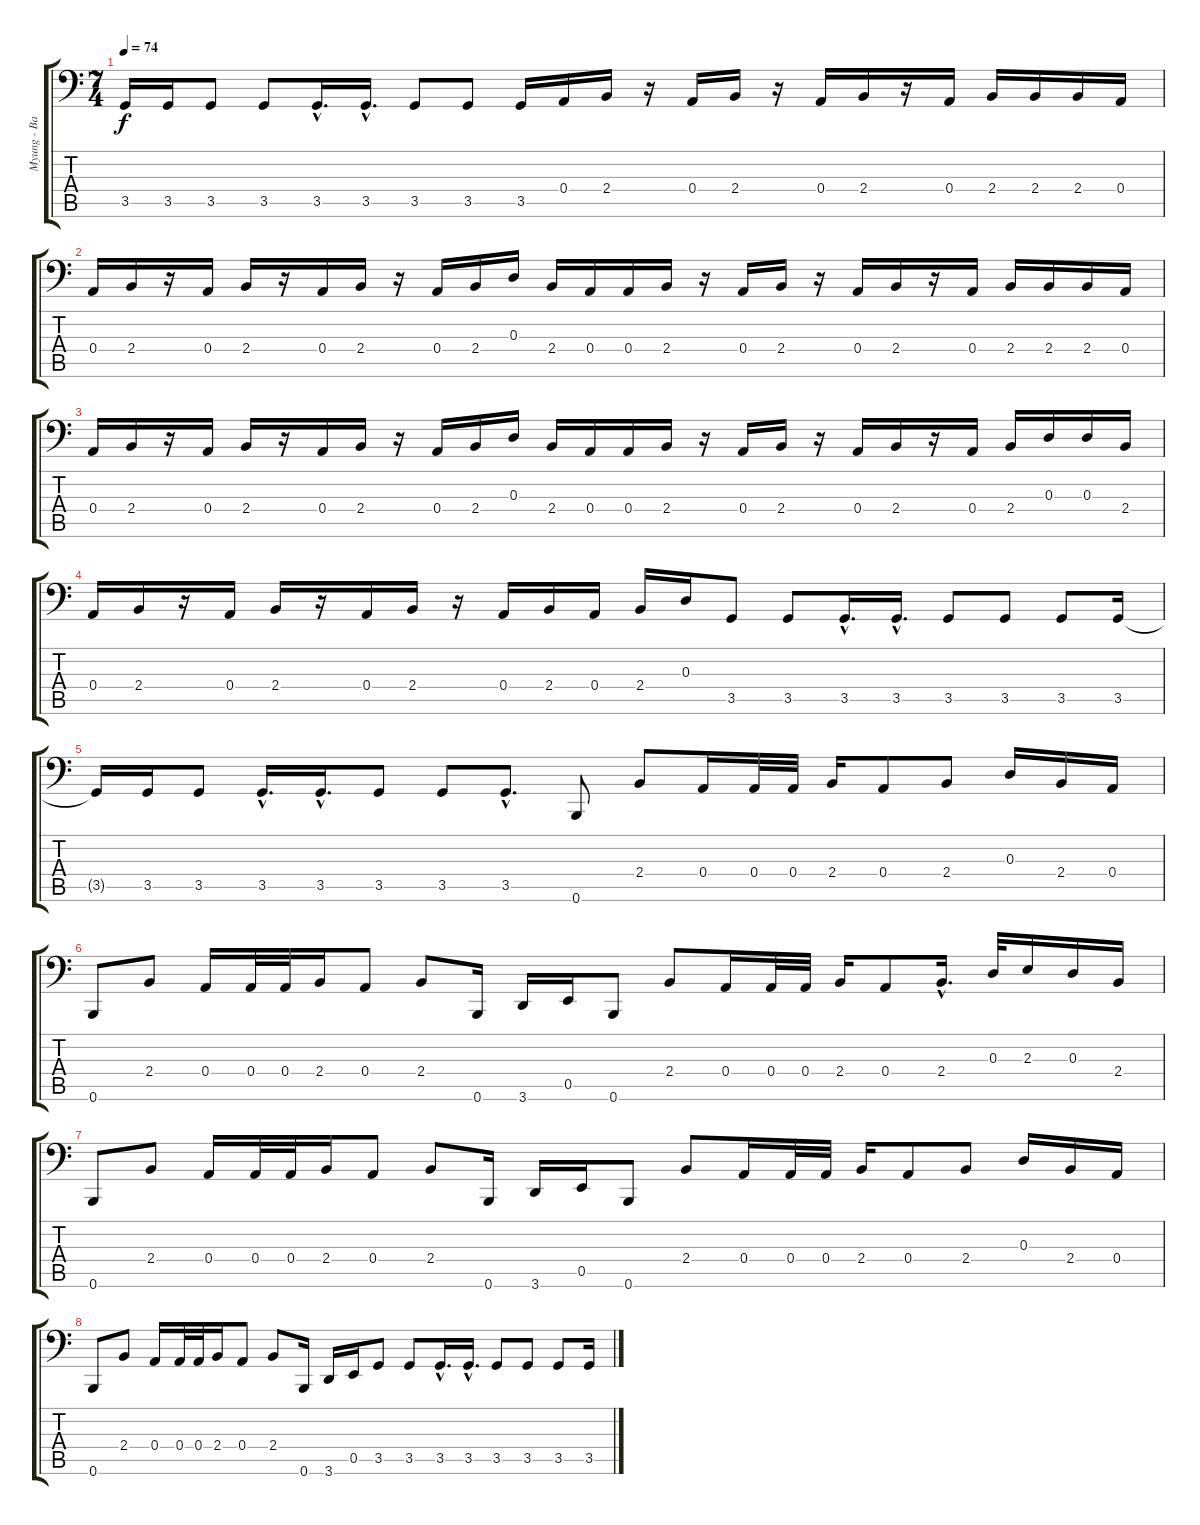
\track ("Myung - Bass" "Myung - Ba") {instrument electricbassfinger}
\staff {score tabs}
\tuning (C3 G2 D2 A1 E1 B0) {hide}
\ts (7 4)
\tempo 74
\clef f4
\ks c
3.5{t}.16{dy f} 3.5.16 3.5.8 3.5.8 3.5{hac}.16{d} 3.5{hac}.16{d} 3.5.8 3.5.8 3.5.16 0.4.16 2.4.16 r.16 0.4.16 2.4.16 r.16 0.4.16 2.4.16 r.16 0.4.16 2.4.16 2.4.16 2.4.16 0.4.16 |
0.4.16 2.4.16 r.16 0.4.16 2.4.16 r.16 0.4.16 2.4.16 r.16 0.4.16 2.4.16 0.3.16 2.4.16 0.4.16 0.4.16 2.4.16 r.16 0.4.16 2.4.16 r.16 0.4.16 2.4.16 r.16 0.4.16 2.4.16 2.4.16 2.4.16 0.4.16 |
0.4.16 2.4.16 r.16 0.4.16 2.4.16 r.16 0.4.16 2.4.16 r.16 0.4.16 2.4.16 0.3.16 2.4.16 0.4.16 0.4.16 2.4.16 r.16 0.4.16 2.4.16 r.16 0.4.16 2.4.16 r.16 0.4.16 2.4.16 0.3.16 0.3.16 2.4.16 |
0.4.16 2.4.16 r.16 0.4.16 2.4.16 r.16 0.4.16 2.4.16 r.16 0.4.16 2.4.16 0.4.16 2.4.16 0.3.16 3.5.8 3.5.8 3.5{hac}.16{d} 3.5{hac}.16{d} 3.5.8 3.5.8 3.5.8 3.5.16 |
3.5{t}.16 3.5.16 3.5.8 3.5{hac}.16{d} 3.5{hac}.16{d} 3.5.8 3.5.8 3.5{hac}.8{d} 0.6.8 2.4.8 0.4.16 0.4.32 0.4.32 2.4.16 0.4.8 2.4.8 0.3.16 2.4.16 0.4.16 |
0.6.8 2.4.8 0.4.16 0.4.32 0.4.32 2.4.16 0.4.8 2.4.8 0.6.16 3.6.16 0.5.16 0.6.8 2.4.8 0.4.16 0.4.32 0.4.32 2.4.16 0.4.8 2.4{hac}.16{d} 0.3.32 2.3.16 0.3.16 2.4.16 |
0.6.8 2.4.8 0.4.16 0.4.32 0.4.32 2.4.16 0.4.8 2.4.8 0.6.16 3.6.16 0.5.16 0.6.8 2.4.8 0.4.16 0.4.32 0.4.32 2.4.16 0.4.8 2.4.8 0.3.16 2.4.16 0.4.16 |
0.6.8 2.4.8 0.4.16 0.4.32 0.4.32 2.4.16 0.4.8 2.4.8 0.6.16 3.6.16 0.5.16 3.5.8 3.5.8 3.5{hac}.16{d} 3.5{hac}.16{d} 3.5.8 3.5.8 3.5.8 3.5.16
